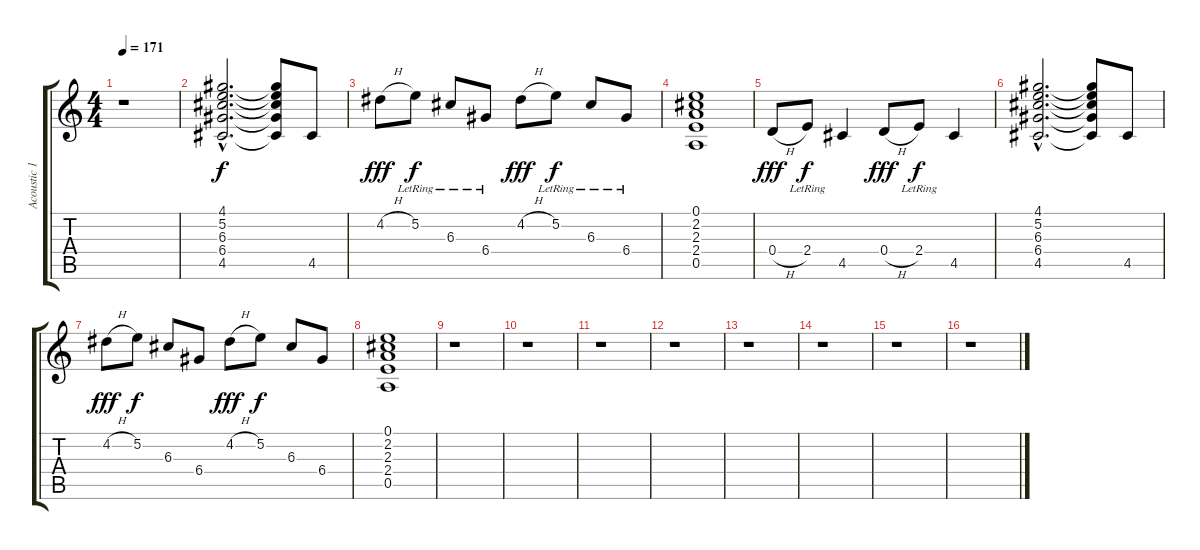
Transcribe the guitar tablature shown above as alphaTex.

\track ("Acoustic 12-string" "Acoustic 1") {instrument acousticguitarsteel}
\staff {score tabs}
\tuning (E4 B3 G3 D3 A2 E2) {hide}
\ts (4 4)
\tempo 171
\clef g2
\ks c
r.1{dy f} |
(4.1{hac} 5.2{hac} 6.3{hac} 6.4{hac} 4.5{hac}).2{d} (4.1{t} 5.2{t} 6.3{t} 6.4{t} 4.5{t}).8 4.5.8 |
4.2{h}.8{dy fff} 5.2{lr}.8{dy f} 6.3{lr}.8 6.4{lr}.8 4.2{h}.8{dy fff} 5.2{lr}.8{dy f} 6.3{lr}.8 6.4{lr}.8 |
(0.1 2.2 2.3 2.4 0.5).1 |
0.4{h}.8{dy fff} 2.4{lr}.8{dy f} 4.5.4 0.4{h}.8{dy fff} 2.4{lr}.8{dy f} 4.5.4 |
(4.1{hac} 5.2{hac} 6.3{hac} 6.4{hac} 4.5{hac}).2{d} (4.1{t} 5.2{t} 6.3{t} 6.4{t} 4.5{t}).8 4.5.8 |
4.2{h}.8{dy fff} 5.2.8{dy f} 6.3.8 6.4.8 4.2{h}.8{dy fff} 5.2.8{dy f} 6.3.8 6.4.8 |
(0.1 2.2 2.3 2.4 0.5).1 |
r.1 |
r.1 |
r.1 |
r.1 |
r.1 |
r.1 |
r.1 |
r.1
